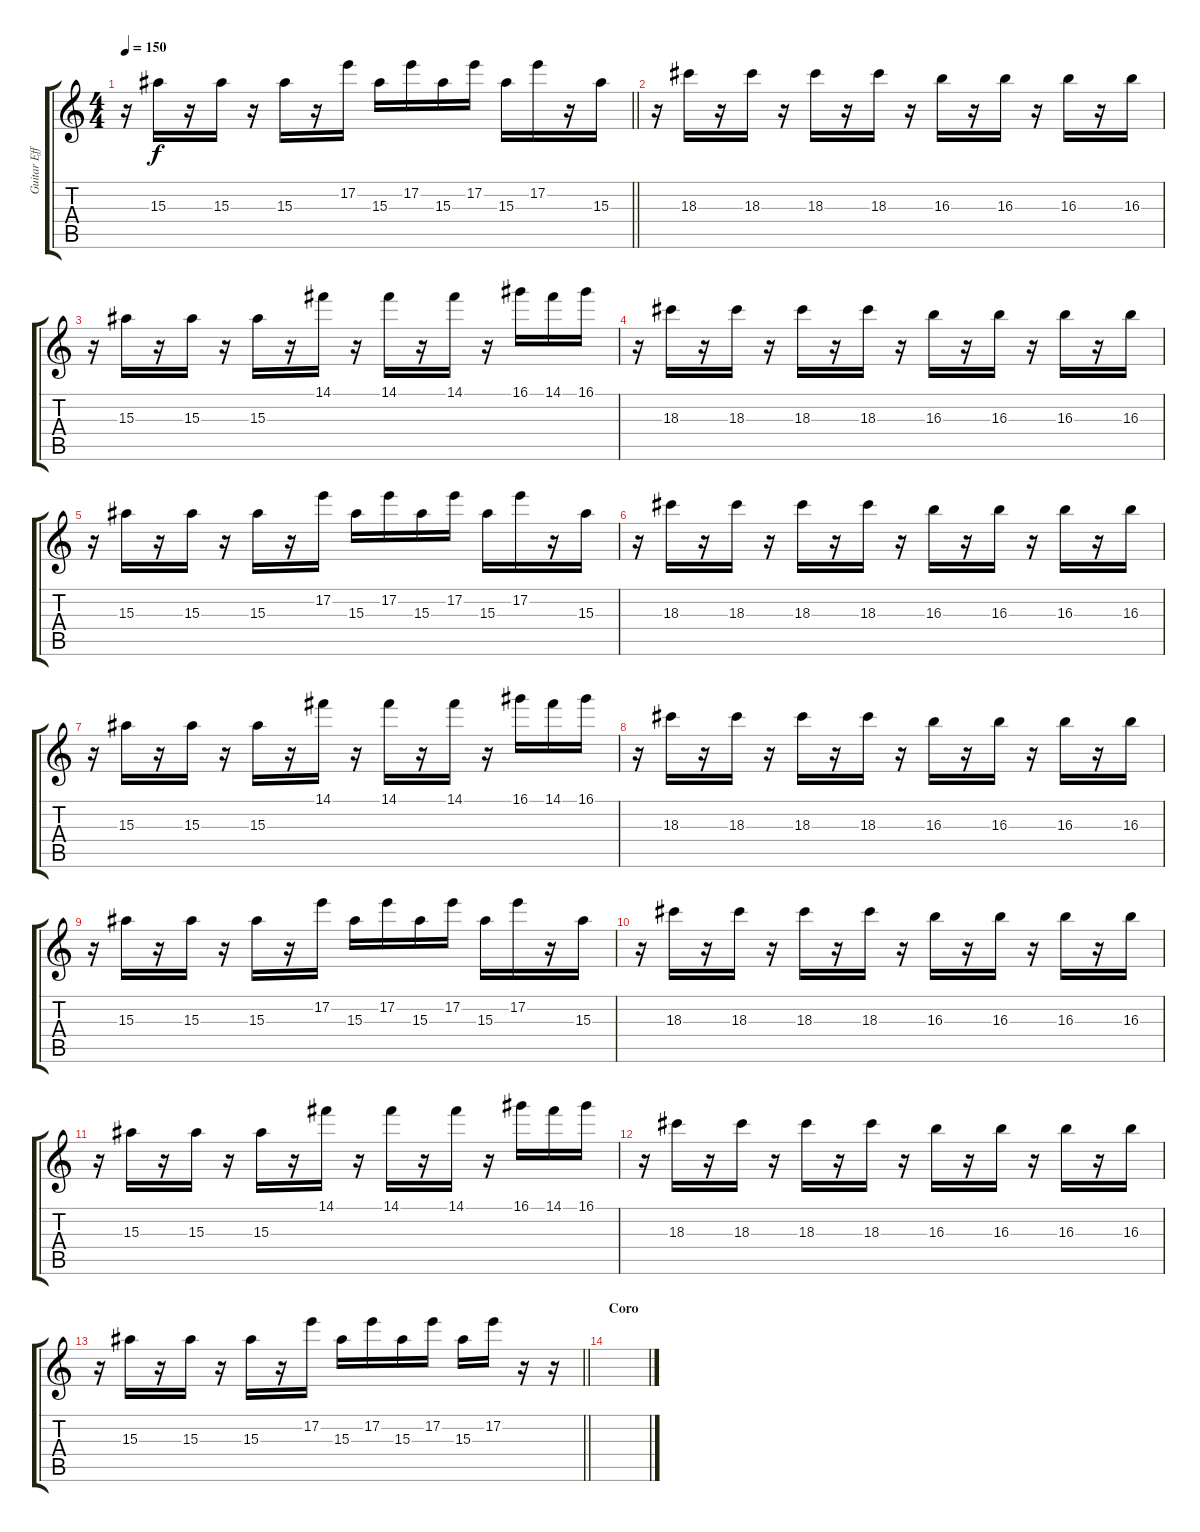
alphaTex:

\track ("Guitar Effect" "Guitar Eff") {instrument distortionguitar}
\staff {score tabs}
\tuning (E4 B3 G3 D3 A2 E2) {hide}
\ts (4 4)
\section ("" "")
\tempo 150
\clef g2
\barLineRight lightlight
\ks c
r.16{dy f} 15.3.16 r.16 15.3.16 r.16 15.3.16 r.16 17.2.16 15.3.16 17.2.16 15.3.16 17.2.16 15.3.16 17.2.16 r.16 15.3.16 |
\section ("" "")
r.16 18.3.16 r.16 18.3.16 r.16 18.3.16 r.16 18.3.16 r.16 16.3.16 r.16 16.3.16 r.16 16.3.16 r.16 16.3.16 |
r.16 15.3.16 r.16 15.3.16 r.16 15.3.16 r.16 14.1.16 r.16 14.1.16 r.16 14.1.16 r.16 16.1.16 14.1.16 16.1.16 |
r.16 18.3.16 r.16 18.3.16 r.16 18.3.16 r.16 18.3.16 r.16 16.3.16 r.16 16.3.16 r.16 16.3.16 r.16 16.3.16 |
r.16 15.3.16 r.16 15.3.16 r.16 15.3.16 r.16 17.2.16 15.3.16 17.2.16 15.3.16 17.2.16 15.3.16 17.2.16 r.16 15.3.16 |
r.16 18.3.16 r.16 18.3.16 r.16 18.3.16 r.16 18.3.16 r.16 16.3.16 r.16 16.3.16 r.16 16.3.16 r.16 16.3.16 |
r.16 15.3.16 r.16 15.3.16 r.16 15.3.16 r.16 14.1.16 r.16 14.1.16 r.16 14.1.16 r.16 16.1.16 14.1.16 16.1.16 |
r.16 18.3.16 r.16 18.3.16 r.16 18.3.16 r.16 18.3.16 r.16 16.3.16 r.16 16.3.16 r.16 16.3.16 r.16 16.3.16 |
r.16 15.3.16 r.16 15.3.16 r.16 15.3.16 r.16 17.2.16 15.3.16 17.2.16 15.3.16 17.2.16 15.3.16 17.2.16 r.16 15.3.16 |
r.16 18.3.16 r.16 18.3.16 r.16 18.3.16 r.16 18.3.16 r.16 16.3.16 r.16 16.3.16 r.16 16.3.16 r.16 16.3.16 |
r.16 15.3.16 r.16 15.3.16 r.16 15.3.16 r.16 14.1.16 r.16 14.1.16 r.16 14.1.16 r.16 16.1.16 14.1.16 16.1.16 |
r.16 18.3.16 r.16 18.3.16 r.16 18.3.16 r.16 18.3.16 r.16 16.3.16 r.16 16.3.16 r.16 16.3.16 r.16 16.3.16 |
\barLineRight lightlight
r.16 15.3.16 r.16 15.3.16 r.16 15.3.16 r.16 17.2.16 15.3.16 17.2.16 15.3.16 17.2.16 15.3.16 17.2.16 r.16 r.16 |
\section ("" "Coro")
